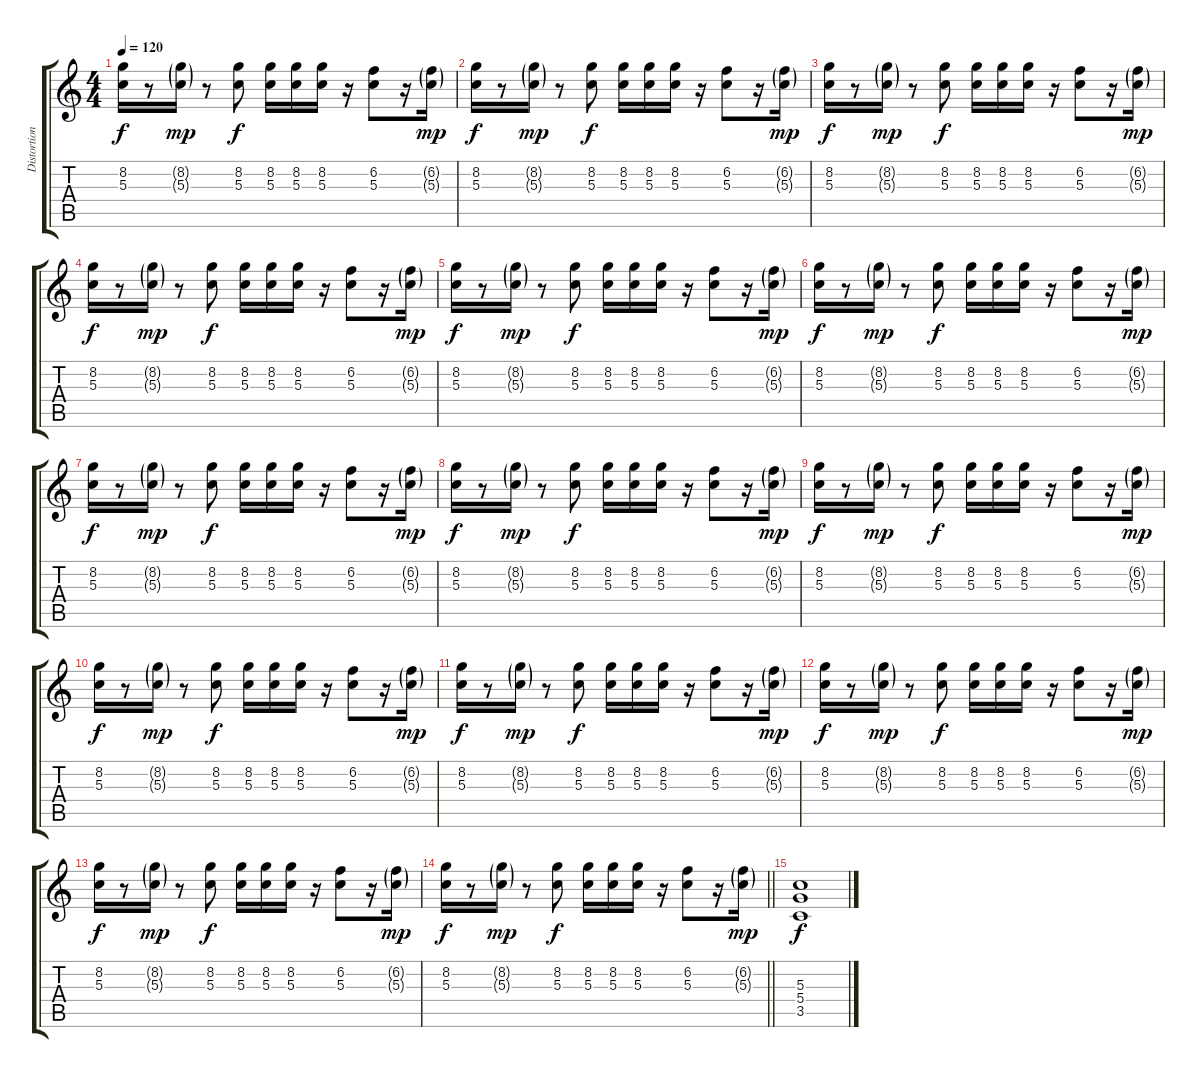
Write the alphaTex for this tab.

\track ("Distortion Guitar" "Distortion") {instrument distortionguitar}
\staff {score tabs}
\tuning (E4 B3 G3 D3 A2 E2) {hide}
\ts (4 4)
\tempo 120
\clef g2
\ks c
(8.2 5.3).16{dy f} r.8 (8.2{g} 5.3{g}).16{dy mp} r.8 (8.2 5.3).8{dy f} (8.2 5.3).16 (8.2 5.3).16 (8.2 5.3).16 r.16 (6.2 5.3).8 r.16 (6.2{g} 5.3{g}).16{dy mp} |
(8.2 5.3).16{dy f} r.8 (8.2{g} 5.3{g}).16{dy mp} r.8 (8.2 5.3).8{dy f} (8.2 5.3).16 (8.2 5.3).16 (8.2 5.3).16 r.16 (6.2 5.3).8 r.16 (6.2{g} 5.3{g}).16{dy mp} |
(8.2 5.3).16{dy f} r.8 (8.2{g} 5.3{g}).16{dy mp} r.8 (8.2 5.3).8{dy f} (8.2 5.3).16 (8.2 5.3).16 (8.2 5.3).16 r.16 (6.2 5.3).8 r.16 (6.2{g} 5.3{g}).16{dy mp} |
(8.2 5.3).16{dy f} r.8 (8.2{g} 5.3{g}).16{dy mp} r.8 (8.2 5.3).8{dy f} (8.2 5.3).16 (8.2 5.3).16 (8.2 5.3).16 r.16 (6.2 5.3).8 r.16 (6.2{g} 5.3{g}).16{dy mp} |
(8.2 5.3).16{dy f} r.8 (8.2{g} 5.3{g}).16{dy mp} r.8 (8.2 5.3).8{dy f} (8.2 5.3).16 (8.2 5.3).16 (8.2 5.3).16 r.16 (6.2 5.3).8 r.16 (6.2{g} 5.3{g}).16{dy mp} |
(8.2 5.3).16{dy f} r.8 (8.2{g} 5.3{g}).16{dy mp} r.8 (8.2 5.3).8{dy f} (8.2 5.3).16 (8.2 5.3).16 (8.2 5.3).16 r.16 (6.2 5.3).8 r.16 (6.2{g} 5.3{g}).16{dy mp} |
(8.2 5.3).16{dy f} r.8 (8.2{g} 5.3{g}).16{dy mp} r.8 (8.2 5.3).8{dy f} (8.2 5.3).16 (8.2 5.3).16 (8.2 5.3).16 r.16 (6.2 5.3).8 r.16 (6.2{g} 5.3{g}).16{dy mp} |
(8.2 5.3).16{dy f} r.8 (8.2{g} 5.3{g}).16{dy mp} r.8 (8.2 5.3).8{dy f} (8.2 5.3).16 (8.2 5.3).16 (8.2 5.3).16 r.16 (6.2 5.3).8 r.16 (6.2{g} 5.3{g}).16{dy mp} |
(8.2 5.3).16{dy f} r.8 (8.2{g} 5.3{g}).16{dy mp} r.8 (8.2 5.3).8{dy f} (8.2 5.3).16 (8.2 5.3).16 (8.2 5.3).16 r.16 (6.2 5.3).8 r.16 (6.2{g} 5.3{g}).16{dy mp} |
(8.2 5.3).16{dy f} r.8 (8.2{g} 5.3{g}).16{dy mp} r.8 (8.2 5.3).8{dy f} (8.2 5.3).16 (8.2 5.3).16 (8.2 5.3).16 r.16 (6.2 5.3).8 r.16 (6.2{g} 5.3{g}).16{dy mp} |
(8.2 5.3).16{dy f} r.8 (8.2{g} 5.3{g}).16{dy mp} r.8 (8.2 5.3).8{dy f} (8.2 5.3).16 (8.2 5.3).16 (8.2 5.3).16 r.16 (6.2 5.3).8 r.16 (6.2{g} 5.3{g}).16{dy mp} |
(8.2 5.3).16{dy f} r.8 (8.2{g} 5.3{g}).16{dy mp} r.8 (8.2 5.3).8{dy f} (8.2 5.3).16 (8.2 5.3).16 (8.2 5.3).16 r.16 (6.2 5.3).8 r.16 (6.2{g} 5.3{g}).16{dy mp} |
(8.2 5.3).16{dy f} r.8 (8.2{g} 5.3{g}).16{dy mp} r.8 (8.2 5.3).8{dy f} (8.2 5.3).16 (8.2 5.3).16 (8.2 5.3).16 r.16 (6.2 5.3).8 r.16 (6.2{g} 5.3{g}).16{dy mp} |
\barLineRight lightlight
(8.2 5.3).16{dy f} r.8 (8.2{g} 5.3{g}).16{dy mp} r.8 (8.2 5.3).8{dy f} (8.2 5.3).16 (8.2 5.3).16 (8.2 5.3).16 r.16 (6.2 5.3).8 r.16 (6.2{g} 5.3{g}).16{dy mp} |
(5.3 5.4 3.5).1{dy f}
